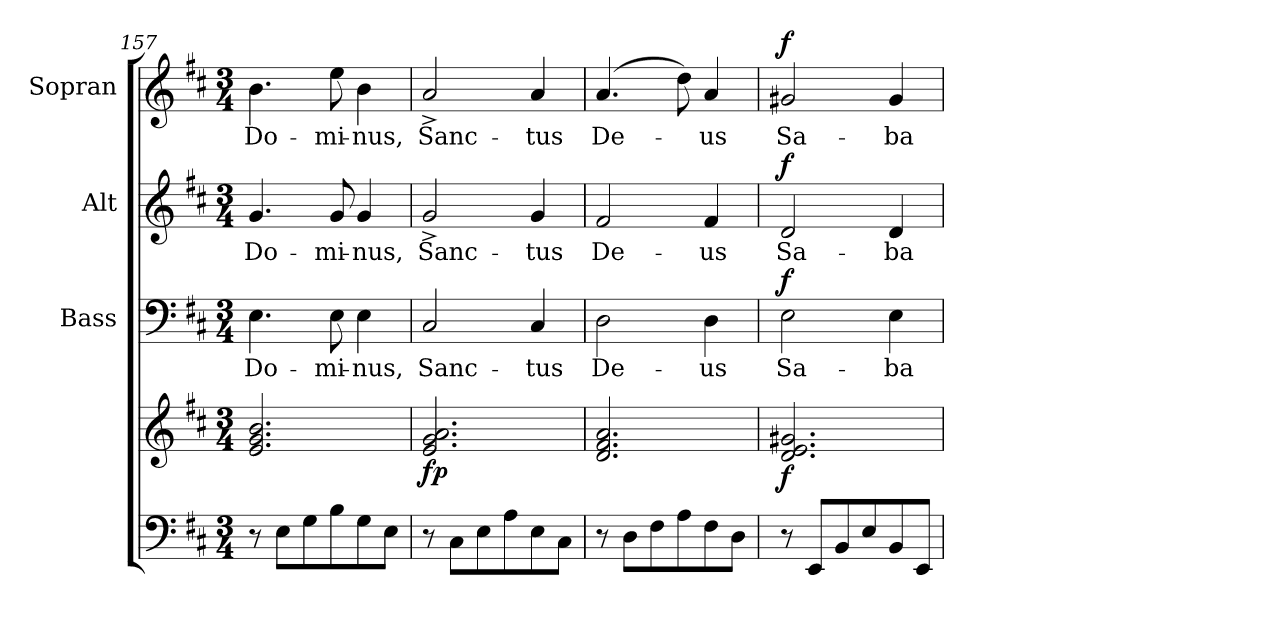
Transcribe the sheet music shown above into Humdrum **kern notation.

**kern	**kern	**dynam	**kern	**text	**dynam	**kern	**text	**dynam	**kern	**text	**dynam
*part4	*part4	*part4	*part3	*part3	*part3	*part2	*part2	*part2	*part1	*part1	*part1
*staff5	*staff4	*staff4/5	*staff3	*staff3	*staff3	*staff2	*staff2	*staff2	*staff1	*staff1	*staff1
*	*	*	*I"Bass	*	*	*I"Alt	*	*	*I"Sopran	*	*
*	*	*	*I'B.	*	*	*I'A.	*	*	*I'S.	*	*
*clefF4	*clefG2	*	*clefF4	*	*	*clefG2	*	*	*clefG2	*	*
*k[f#c#]	*k[f#c#]	*	*k[f#c#]	*	*	*k[f#c#]	*	*	*k[f#c#]	*	*
*D:	*D:	*	*D:	*	*	*D:	*	*	*D:	*	*
*M3/4	*M3/4	*	*M3/4	*	*	*M3/4	*	*	*M3/4	*	*
=157	=157	=157	=157	=157	=157	=157	=157	=157	=157	=157	=157
!	!	!	!	!LO:LY:b	!	!	!LO:LY:b	!	!	!LO:LY:b	!
8r	2.e/ 2.g/ 2.b/	.	4.E\	Do-	.	4.g/	Do-	.	4.b\	Do-	.
8E\L	.	.	.	.	.	.	.	.	.	.	.
8G\	.	.	.	.	.	.	.	.	.	.	.
!	!	!	!	!LO:LY:b	!	!	!LO:LY:b	!	!	!LO:LY:b	!
8B\	.	.	8E\	-mi-	.	8g/	-mi-	.	8ee\	-mi-	.
!	!	!	!	!LO:LY:b	!	!	!LO:LY:b	!	!	!LO:LY:b	!
8G\	.	.	4E\	-nus,	.	4g/	-nus,	.	4b\	-nus,	.
8E\J	.	.	.	.	.	.	.	.	.	.	.
=158	=158	=158	=158	=158	=158	=158	=158	=158	=158	=158	=158
!	!	!LO:DY:b	!	!LO:LY:b	!	!	!LO:LY:b	!	!	!LO:LY:b	!
8r	2.e/ 2.g/ 2.a/	fp	2C#/	Sanc-	.	2g^>/	Sanc-	.	2a^>/	Sanc-	.
8C#\L	.	.	.	.	.	.	.	.	.	.	.
8E\	.	.	.	.	.	.	.	.	.	.	.
8A\	.	.	.	.	.	.	.	.	.	.	.
!	!	!	!	!LO:LY:b	!	!	!LO:LY:b	!	!	!LO:LY:b	!
8E\	.	.	4C#/	-tus	.	4g/	-tus	.	4a/	-tus	.
8C#\J	.	.	.	.	.	.	.	.	.	.	.
!!LO:PB:g=z
=159	=159	=159	=159	=159	=159	=159	=159	=159	=159	=159	=159
!	!	!	!	!LO:LY:b	!	!	!LO:LY:b	!	!	!LO:LY:b	!
8r	2.d/ 2.f#/ 2.a/	.	2D\	De-	.	2f#/	De-	.	(4.a/	De-	.
8D\L	.	.	.	.	.	.	.	.	.	.	.
8F#\	.	.	.	.	.	.	.	.	.	.	.
8A\	.	.	.	.	.	.	.	.	8dd\)	.	.
!	!	!	!	!LO:LY:b	!	!	!LO:LY:b	!	!	!LO:LY:b	!
8F#\	.	.	4D\	-us	.	4f#/	-us	.	4a/	-us	.
8D\J	.	.	.	.	.	.	.	.	.	.	.
=160	=160	=160	=160	=160	=160	=160	=160	=160	=160	=160	=160
!	!	!LO:DY:b	!	!LO:LY:b	!LO:DY:a	!	!LO:LY:b	!LO:DY:a	!	!LO:LY:b	!LO:DY:a
8r	2.d/ 2.e/ 2.g#X/	f	2E\	Sa-	f	2d/	Sa-	f	2g#X/	Sa-	f
8EE/L	.	.	.	.	.	.	.	.	.	.	.
8BB/	.	.	.	.	.	.	.	.	.	.	.
8E/	.	.	.	.	.	.	.	.	.	.	.
!	!	!	!	!LO:LY:b	!	!	!LO:LY:b	!	!	!LO:LY:b	!
8BB/	.	.	4E\	-ba-	.	4d/	-ba-	.	4g#/	-ba-	.
8EE/J	.	.	.	.	.	.	.	.	.	.	.
=	=	=	=	=	=	=	=	=	=	=	=
*-	*-	*-	*-	*-	*-	*-	*-	*-	*-	*-	*-
